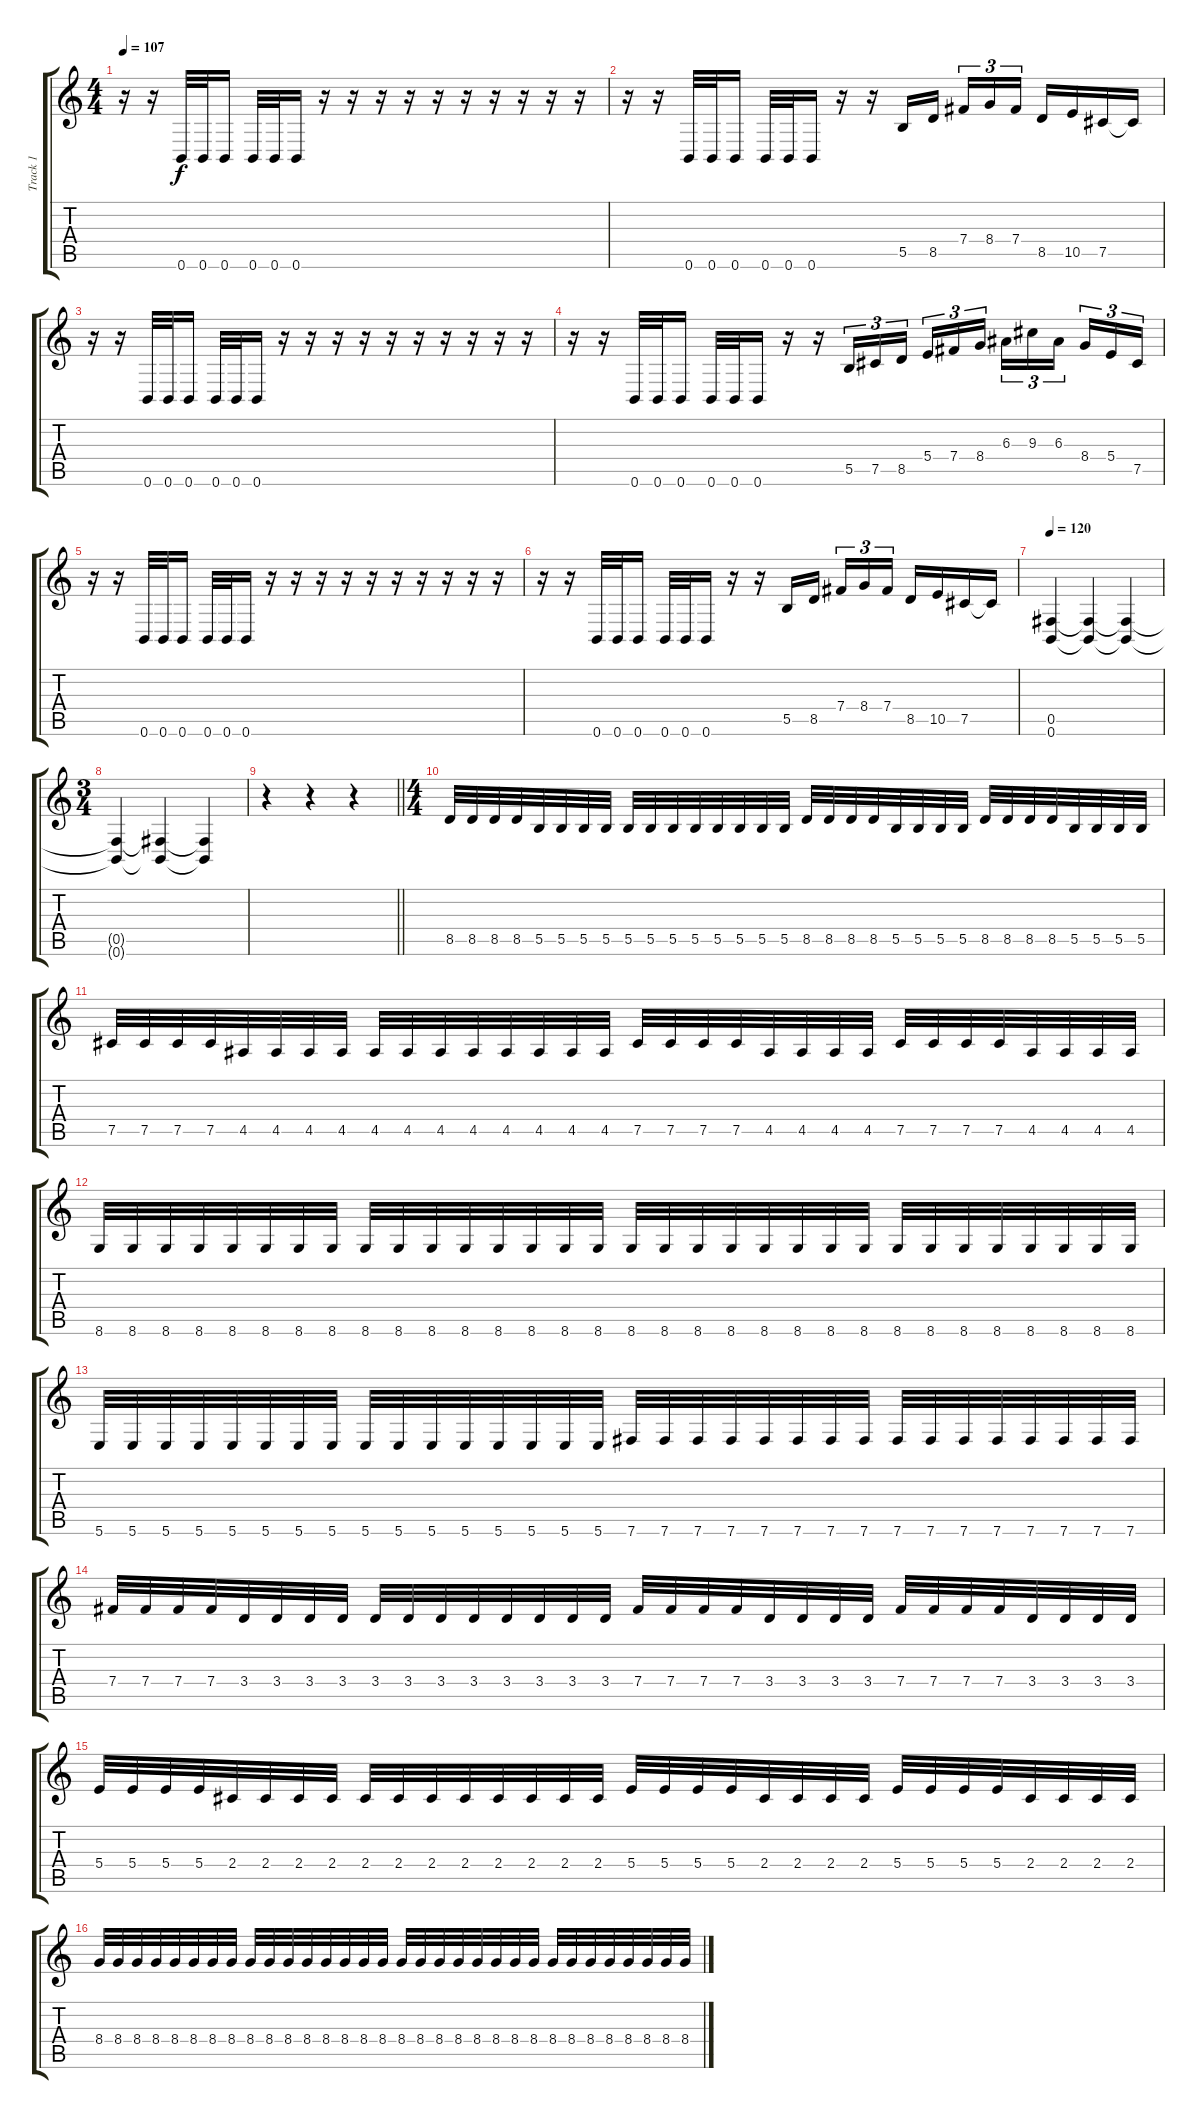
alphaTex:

\track ("Track 1" "Track 1") {instrument distortionguitar}
\staff {score tabs}
\tuning (Db4 Ab3 E3 B2 Gb2 B1) {hide}
\ts (4 4)
\tempo 107
\clef g2
\ks c
r.16{dy f} r.16 0.6.32 0.6.32 0.6.16 0.6.32 0.6.32 0.6.16 r.16 r.16 r.16 r.16 r.16 r.16 r.16 r.16 r.16 r.16 |
r.16 r.16 0.6.32 0.6.32 0.6.16 0.6.32 0.6.32 0.6.16 r.16 r.16 5.5.16 8.5.16{beam splitsecondary} 7.4.16{tu (3 2)} 8.4.16{tu (3 2)} 7.4.16{tu (3 2)} 8.5.16 10.5.16 7.5.16 7.5{t}.16 |
r.16 r.16 0.6.32 0.6.32 0.6.16 0.6.32 0.6.32 0.6.16 r.16 r.16 r.16 r.16 r.16 r.16 r.16 r.16 r.16 r.16 |
r.16 r.16 0.6.32 0.6.32 0.6.16 0.6.32 0.6.32 0.6.16 r.16 r.16 5.5.16{tu (3 2)} 7.5.16{tu (3 2)} 8.5.16{tu (3 2) beam splitsecondary} 5.4.16{tu (3 2)} 7.4.16{tu (3 2)} 8.4.16{tu (3 2)} 6.3.16{tu (3 2)} 9.3.16{tu (3 2)} 6.3.16{tu (3 2) beam splitsecondary} 8.4.16{tu (3 2)} 5.4.16{tu (3 2)} 7.5.16{tu (3 2)} |
r.16 r.16 0.6.32 0.6.32 0.6.16 0.6.32 0.6.32 0.6.16 r.16 r.16 r.16 r.16 r.16 r.16 r.16 r.16 r.16 r.16 |
r.16 r.16 0.6.32 0.6.32 0.6.16 0.6.32 0.6.32 0.6.16 r.16 r.16 5.5.16 8.5.16{beam splitsecondary} 7.4.16{tu (3 2)} 8.4.16{tu (3 2)} 7.4.16{tu (3 2)} 8.5.16 10.5.16 7.5.16 7.5{t}.16 |
\tempo 120
(0.5 0.6).4 (0.5{t} 0.6{t}).4 (0.5{t} 0.6{t}).4 |
\ts (3 4)
(0.5{t} 0.6{t}).4 (0.5{t} 0.6{t}).4 (0.5{t} 0.6{t}).4 |
\barLineRight lightlight
r.4 r.4 r.4 |
\ts (4 4)
8.5.32 8.5.32 8.5.32 8.5.32 5.5.32 5.5.32 5.5.32 5.5.32 5.5.32 5.5.32 5.5.32 5.5.32 5.5.32 5.5.32 5.5.32 5.5.32 8.5.32 8.5.32 8.5.32 8.5.32 5.5.32 5.5.32 5.5.32 5.5.32 8.5.32 8.5.32 8.5.32 8.5.32 5.5.32 5.5.32 5.5.32 5.5.32 |
7.5.32 7.5.32 7.5.32 7.5.32 4.5.32 4.5.32 4.5.32 4.5.32 4.5.32 4.5.32 4.5.32 4.5.32 4.5.32 4.5.32 4.5.32 4.5.32 7.5.32 7.5.32 7.5.32 7.5.32 4.5.32 4.5.32 4.5.32 4.5.32 7.5.32 7.5.32 7.5.32 7.5.32 4.5.32 4.5.32 4.5.32 4.5.32 |
8.6.32 8.6.32 8.6.32 8.6.32 8.6.32 8.6.32 8.6.32 8.6.32 8.6.32 8.6.32 8.6.32 8.6.32 8.6.32 8.6.32 8.6.32 8.6.32 8.6.32 8.6.32 8.6.32 8.6.32 8.6.32 8.6.32 8.6.32 8.6.32 8.6.32 8.6.32 8.6.32 8.6.32 8.6.32 8.6.32 8.6.32 8.6.32 |
5.6.32 5.6.32 5.6.32 5.6.32 5.6.32 5.6.32 5.6.32 5.6.32 5.6.32 5.6.32 5.6.32 5.6.32 5.6.32 5.6.32 5.6.32 5.6.32 7.6.32 7.6.32 7.6.32 7.6.32 7.6.32 7.6.32 7.6.32 7.6.32 7.6.32 7.6.32 7.6.32 7.6.32 7.6.32 7.6.32 7.6.32 7.6.32 |
7.4.32 7.4.32 7.4.32 7.4.32 3.4.32 3.4.32 3.4.32 3.4.32 3.4.32 3.4.32 3.4.32 3.4.32 3.4.32 3.4.32 3.4.32 3.4.32 7.4.32 7.4.32 7.4.32 7.4.32 3.4.32 3.4.32 3.4.32 3.4.32 7.4.32 7.4.32 7.4.32 7.4.32 3.4.32 3.4.32 3.4.32 3.4.32 |
5.4.32 5.4.32 5.4.32 5.4.32 2.4.32 2.4.32 2.4.32 2.4.32 2.4.32 2.4.32 2.4.32 2.4.32 2.4.32 2.4.32 2.4.32 2.4.32 5.4.32 5.4.32 5.4.32 5.4.32 2.4.32 2.4.32 2.4.32 2.4.32 5.4.32 5.4.32 5.4.32 5.4.32 2.4.32 2.4.32 2.4.32 2.4.32 |
8.4.32 8.4.32 8.4.32 8.4.32 8.4.32 8.4.32 8.4.32 8.4.32 8.4.32 8.4.32 8.4.32 8.4.32 8.4.32 8.4.32 8.4.32 8.4.32 8.4.32 8.4.32 8.4.32 8.4.32 8.4.32 8.4.32 8.4.32 8.4.32 8.4.32 8.4.32 8.4.32 8.4.32 8.4.32 8.4.32 8.4.32 8.4.32
